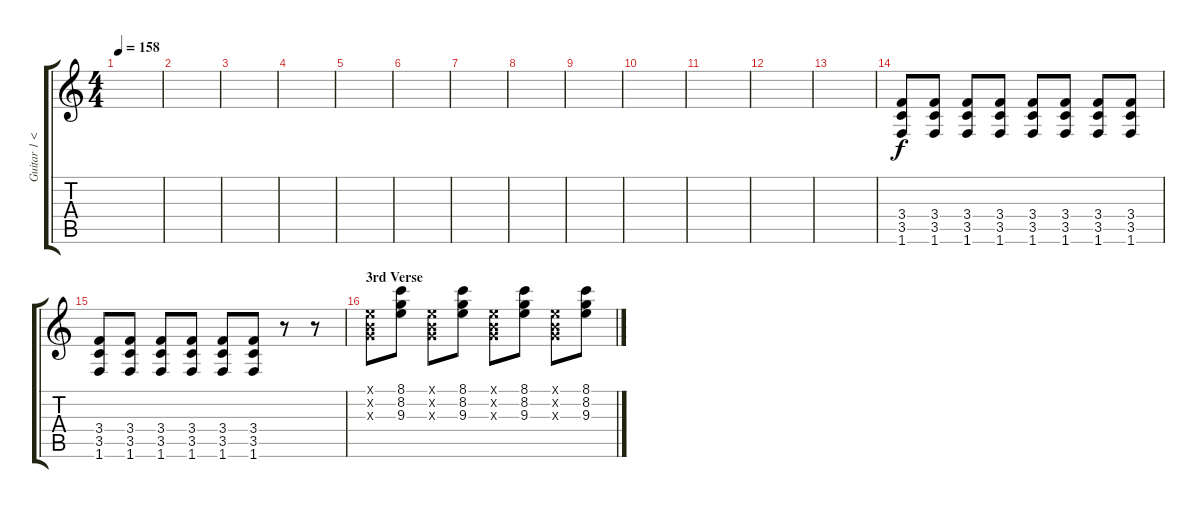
\track ("Guitar 1 <clean>" "Guitar 1 <") {instrument electricguitarjazz}
\staff {score tabs}
\tuning (E4 B3 G3 D3 A2 E2) {hide}
\ts (4 4)
\tempo 158
\clef g2
\ks c
|
|
|
|
|
|
|
|
|
|
|
|
|
(3.4 3.5 1.6).8{volume 5} (3.4 3.5 1.6).8 (3.4 3.5 1.6).8 (3.4 3.5 1.6).8 (3.4 3.5 1.6).8 (3.4 3.5 1.6).8 (3.4 3.5 1.6).8 (3.4 3.5 1.6).8 |
(3.4 3.5 1.6).8 (3.4 3.5 1.6).8 (3.4 3.5 1.6).8 (3.4 3.5 1.6).8 (3.4 3.5 1.6).8 (3.4 3.5 1.6).8 r.8 r.8 |
\section ("" "3rd Verse")
(0.1{x} 0.2{x} 0.3{x}).8{volume 10 instrument electricguitarjazz} (8.1 8.2 9.3).8 (0.1{x} 0.2{x} 0.3{x}).8 (8.1 8.2 9.3).8 (0.1{x} 0.2{x} 0.3{x}).8 (8.1 8.2 9.3).8 (0.1{x} 0.2{x} 0.3{x}).8 (8.1 8.2 9.3).8
